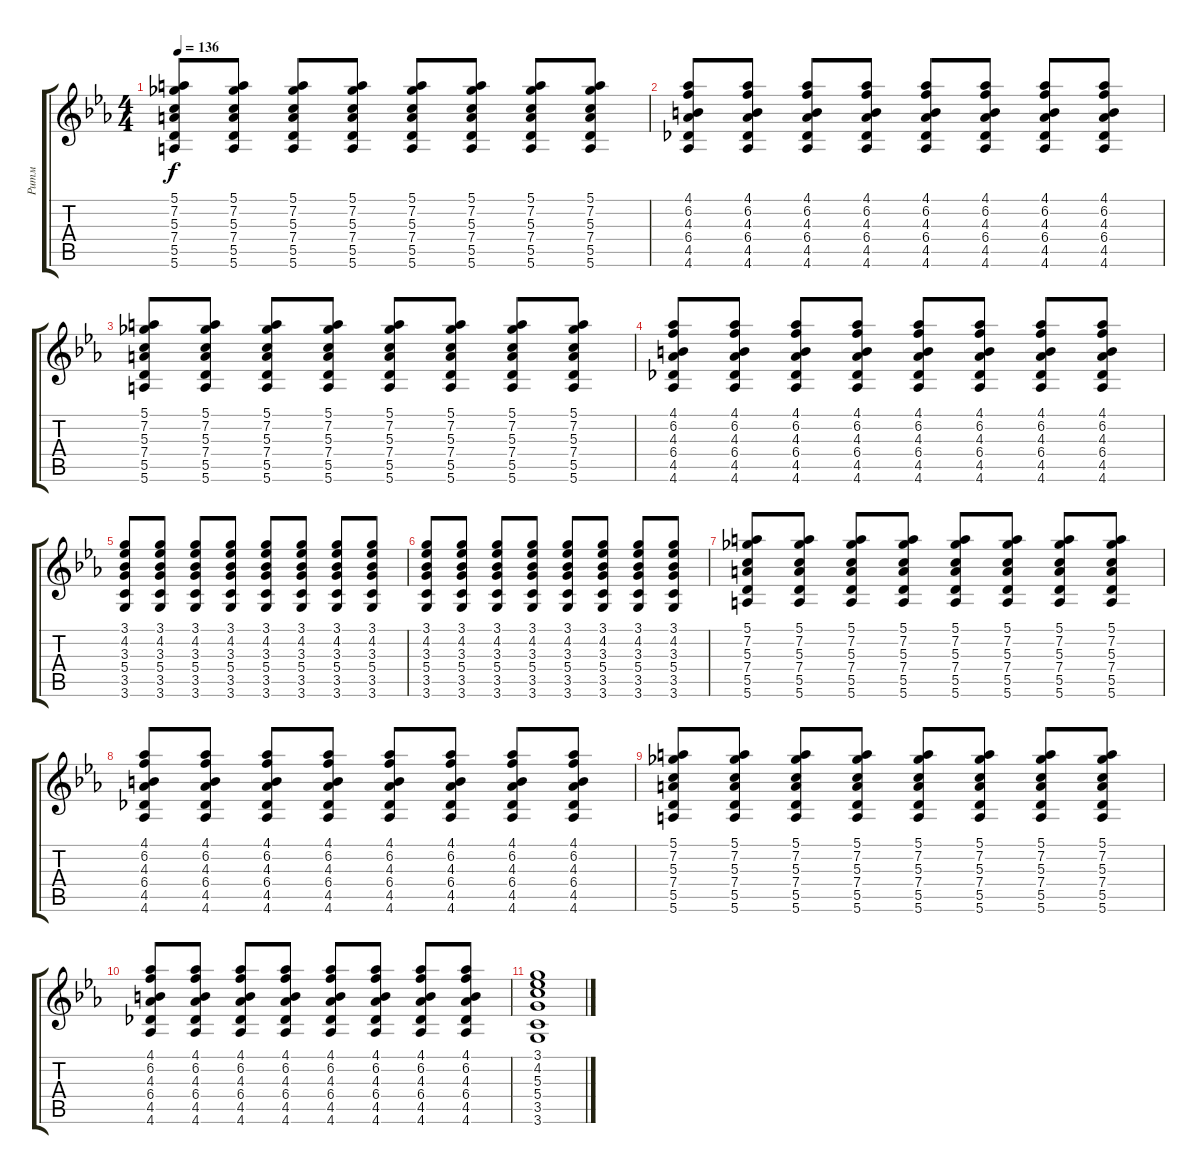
\track ("Ритм" "Ритм") {instrument acousticguitarnylon}
\staff {score tabs}
\tuning (E4 B3 G3 D3 A2 E2) {hide}
\ts (4 4)
\tempo 136
\clef g2
\ks cminor
(5.1 7.2 5.3 7.4 5.5 5.6).8{dy f} (5.1 7.2 5.3 7.4 5.5 5.6).8 (5.1 7.2 5.3 7.4 5.5 5.6).8 (5.1 7.2 5.3 7.4 5.5 5.6).8 (5.1 7.2 5.3 7.4 5.5 5.6).8 (5.1 7.2 5.3 7.4 5.5 5.6).8 (5.1 7.2 5.3 7.4 5.5 5.6).8 (5.1 7.2 5.3 7.4 5.5 5.6).8 |
(4.1 6.2 4.3 6.4 4.5 4.6).8 (4.1 6.2 4.3 6.4 4.5 4.6).8 (4.1 6.2 4.3 6.4 4.5 4.6).8 (4.1 6.2 4.3 6.4 4.5 4.6).8 (4.1 6.2 4.3 6.4 4.5 4.6).8 (4.1 6.2 4.3 6.4 4.5 4.6).8 (4.1 6.2 4.3 6.4 4.5 4.6).8 (4.1 6.2 4.3 6.4 4.5 4.6).8 |
(5.1 7.2 5.3 7.4 5.5 5.6).8 (5.1 7.2 5.3 7.4 5.5 5.6).8 (5.1 7.2 5.3 7.4 5.5 5.6).8 (5.1 7.2 5.3 7.4 5.5 5.6).8 (5.1 7.2 5.3 7.4 5.5 5.6).8 (5.1 7.2 5.3 7.4 5.5 5.6).8 (5.1 7.2 5.3 7.4 5.5 5.6).8 (5.1 7.2 5.3 7.4 5.5 5.6).8 |
(4.1 6.2 4.3 6.4 4.5 4.6).8 (4.1 6.2 4.3 6.4 4.5 4.6).8 (4.1 6.2 4.3 6.4 4.5 4.6).8 (4.1 6.2 4.3 6.4 4.5 4.6).8 (4.1 6.2 4.3 6.4 4.5 4.6).8 (4.1 6.2 4.3 6.4 4.5 4.6).8 (4.1 6.2 4.3 6.4 4.5 4.6).8 (4.1 6.2 4.3 6.4 4.5 4.6).8 |
(3.1 4.2 3.3 5.4 3.5 3.6).8 (3.1 4.2 3.3 5.4 3.5 3.6).8 (3.1 4.2 3.3 5.4 3.5 3.6).8 (3.1 4.2 3.3 5.4 3.5 3.6).8 (3.1 4.2 3.3 5.4 3.5 3.6).8 (3.1 4.2 3.3 5.4 3.5 3.6).8 (3.1 4.2 3.3 5.4 3.5 3.6).8 (3.1 4.2 3.3 5.4 3.5 3.6).8 |
(3.1 4.2 3.3 5.4 3.5 3.6).8 (3.1 4.2 3.3 5.4 3.5 3.6).8 (3.1 4.2 3.3 5.4 3.5 3.6).8 (3.1 4.2 3.3 5.4 3.5 3.6).8 (3.1 4.2 3.3 5.4 3.5 3.6).8 (3.1 4.2 3.3 5.4 3.5 3.6).8 (3.1 4.2 3.3 5.4 3.5 3.6).8 (3.1 4.2 3.3 5.4 3.5 3.6).8 |
(5.1 7.2 5.3 7.4 5.5 5.6).8 (5.1 7.2 5.3 7.4 5.5 5.6).8 (5.1 7.2 5.3 7.4 5.5 5.6).8 (5.1 7.2 5.3 7.4 5.5 5.6).8 (5.1 7.2 5.3 7.4 5.5 5.6).8 (5.1 7.2 5.3 7.4 5.5 5.6).8 (5.1 7.2 5.3 7.4 5.5 5.6).8 (5.1 7.2 5.3 7.4 5.5 5.6).8 |
(4.1 6.2 4.3 6.4 4.5 4.6).8 (4.1 6.2 4.3 6.4 4.5 4.6).8 (4.1 6.2 4.3 6.4 4.5 4.6).8 (4.1 6.2 4.3 6.4 4.5 4.6).8 (4.1 6.2 4.3 6.4 4.5 4.6).8 (4.1 6.2 4.3 6.4 4.5 4.6).8 (4.1 6.2 4.3 6.4 4.5 4.6).8 (4.1 6.2 4.3 6.4 4.5 4.6).8 |
(5.1 7.2 5.3 7.4 5.5 5.6).8 (5.1 7.2 5.3 7.4 5.5 5.6).8 (5.1 7.2 5.3 7.4 5.5 5.6).8 (5.1 7.2 5.3 7.4 5.5 5.6).8 (5.1 7.2 5.3 7.4 5.5 5.6).8 (5.1 7.2 5.3 7.4 5.5 5.6).8 (5.1 7.2 5.3 7.4 5.5 5.6).8 (5.1 7.2 5.3 7.4 5.5 5.6).8 |
(4.1 6.2 4.3 6.4 4.5 4.6).8 (4.1 6.2 4.3 6.4 4.5 4.6).8 (4.1 6.2 4.3 6.4 4.5 4.6).8 (4.1 6.2 4.3 6.4 4.5 4.6).8 (4.1 6.2 4.3 6.4 4.5 4.6).8 (4.1 6.2 4.3 6.4 4.5 4.6).8 (4.1 6.2 4.3 6.4 4.5 4.6).8 (4.1 6.2 4.3 6.4 4.5 4.6).8 |
(3.1 4.2 5.3 5.4 3.5 3.6).1
